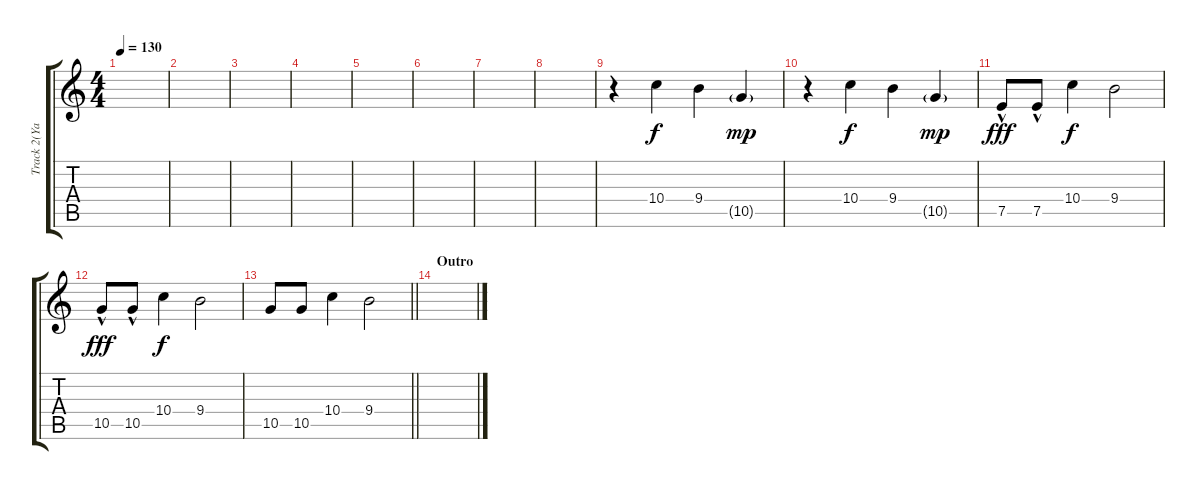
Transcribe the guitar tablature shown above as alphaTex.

\track ("Track 2(Yan Yuzon/Overdub)" "Track 2(Ya") {instrument overdrivenguitar}
\staff {score tabs}
\tuning (E4 B3 G3 D3 A2 E2) {hide}
\ts (4 4)
\tempo 130
\clef g2
\ks c
|
|
|
|
|
|
|
|
r.4 10.4.4 9.4.4 10.5{g}.4{dy mp} |
r.4 10.4.4{dy f} 9.4.4 10.5{g}.4{dy mp} |
7.5{hac}.8{dy fff} 7.5{hac}.8 10.4.4{dy f} 9.4.2 |
10.5{hac}.8{dy fff} 10.5{hac}.8 10.4.4{dy f} 9.4.2 |
\barLineRight lightlight
10.5.8 10.5.8 10.4.4 9.4.2 |
\section ("" "Outro")
